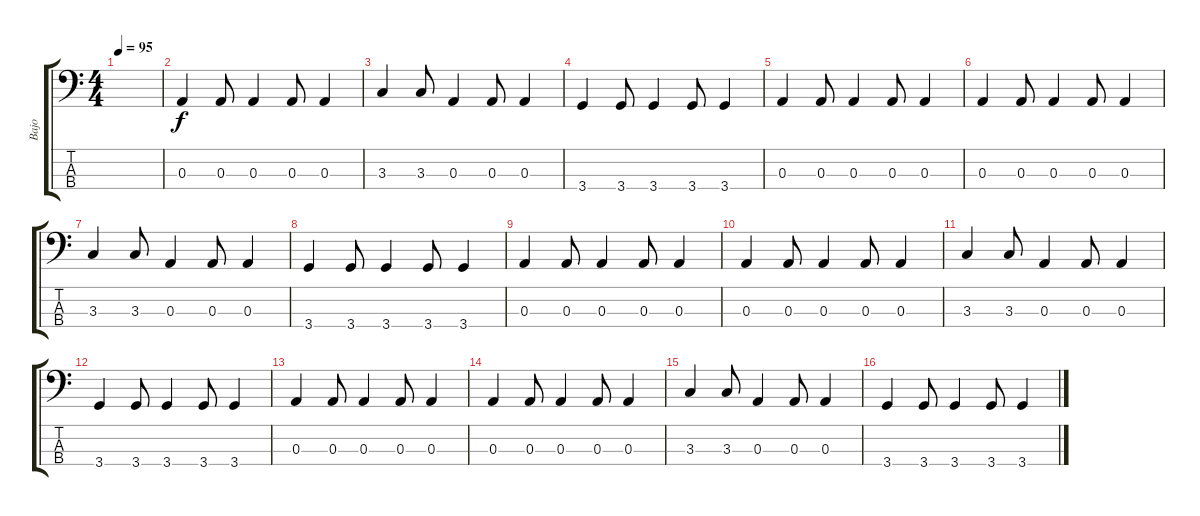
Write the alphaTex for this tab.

\track ("Bajo" "Bajo") {instrument acousticguitarnylon}
\staff {score tabs}
\tuning (G2 D2 A1 E1) {hide}
\ts (4 4)
\tempo 95
\clef f4
\ks c
|
0.3.4 0.3.8 0.3.4 0.3.8 0.3.4 |
3.3.4 3.3.8 0.3.4 0.3.8 0.3.4 |
3.4.4 3.4.8 3.4.4 3.4.8 3.4.4 |
0.3.4 0.3.8 0.3.4 0.3.8 0.3.4 |
0.3.4 0.3.8 0.3.4 0.3.8 0.3.4 |
3.3.4 3.3.8 0.3.4 0.3.8 0.3.4 |
3.4.4 3.4.8 3.4.4 3.4.8 3.4.4 |
0.3.4 0.3.8 0.3.4 0.3.8 0.3.4 |
0.3.4 0.3.8 0.3.4 0.3.8 0.3.4 |
3.3.4 3.3.8 0.3.4 0.3.8 0.3.4 |
3.4.4 3.4.8 3.4.4 3.4.8 3.4.4 |
0.3.4 0.3.8 0.3.4 0.3.8 0.3.4 |
0.3.4 0.3.8 0.3.4 0.3.8 0.3.4 |
3.3.4 3.3.8 0.3.4 0.3.8 0.3.4 |
3.4.4 3.4.8 3.4.4 3.4.8 3.4.4
